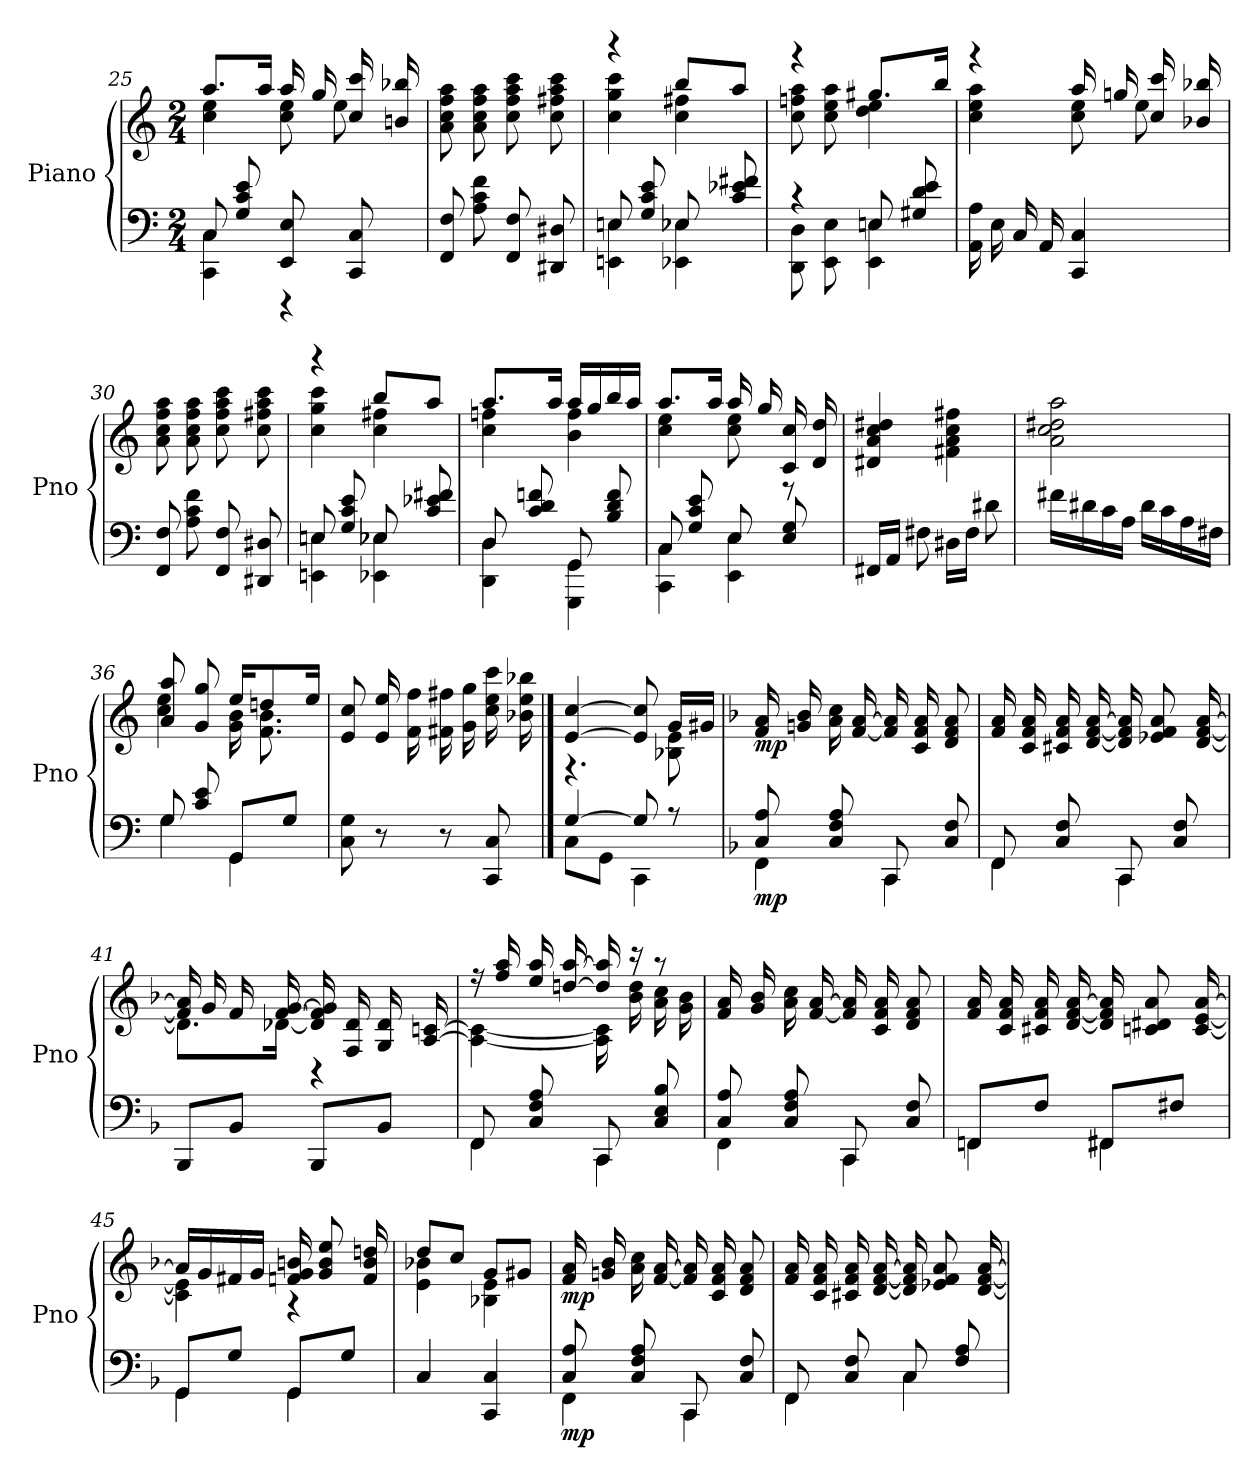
**kern	**dynam	**kern	**dynam
*part2	*part2	*part1	*part1
*staff2	*staff2	*staff1	*staff1
*I"Piano	*	*I"Piano	*
*I'Pno	*	*I'Pno	*
*clefF4	*	*clefG2	*
*k[]	*	*k[]	*
*M2/4	*	*M2/4	*
=25	=25	=25	=25
*^	*	*^	*
8C/	4CC\ 4C\	.	8.aa/L	4cc\ 4ee\	.
8G/ 8c/ 8e/	.	.	.	.	.
.	.	.	16aa/Jk	.	.
8EE/ 8E/	4r	.	16aa/	8cc\ 8ee\	.
.	.	.	16gg/	.	.
8CC/ 8C/	.	.	16cc/ 16ccc/	8ee\	.
.	.	.	16bn/ 16bb-X/	.	.
*v	*v	*	*	*	*
*	*	*v	*v	*
=26	=26	=26	=26
8FF/ 8F/	.	8a\ 8cc\ 8ff\ 8aa\	.
8A\ 8c\ 8f\	.	8a\ 8cc\ 8ff\ 8aa\	.
8FF/ 8F/	.	8cc\ 8ff\ 8aa\ 8ccc\	.
8DD#X/ 8D#X/	.	8cc\ 8ff#X\ 8aa\ 8ccc\	.
=27	=27	=27	=27
*^	*	*^	*
8E/	4EEn\ 4En\	.	4r	4cc\ 4gg\ 4ccc\	.
8G/ 8c/ 8e/	.	.	.	.	.
8E-X/	4EE-X\ 4E-\	.	8bb/L	4cc\ 4ff#X\	.
8c/ 8e-X/ 8f#X/	.	.	8aa/J	.	.
=28	=28	=28	=28	=28	=28
4r	8DD\ 8D\	.	4r	8cc\ 8ffn\ 8aa\	.
.	8EE\ 8E\	.	.	8cc\ 8ee\ 8aa\	.
8En/	4EE\ 4E\	.	8.gg#X/L	4dd\ 4ee\	.
8G#X/ 8d/ 8e/	.	.	.	.	.
.	.	.	16bb/Jk	.	.
*v	*v	*	*	*	*
!!LO:LB:g=z	!!
=29	=29	=29	=29	=29
16AA\ 16A\	.	4r	4cc\ 4ee\ 4aa\	.
16E\	.	.	.	.
16C/	.	.	.	.
16AA/	.	.	.	.
4CC/ 4C/	.	16aa/	8cc\ 8ee\	.
.	.	16ggn/	.	.
.	.	16cc/ 16ccc/	8ee\	.
.	.	16b-X/ 16bb-X/	.	.
*	*	*v	*v	*
=30	=30	=30	=30
8FF/ 8F/	.	8a\ 8cc\ 8ff\ 8aa\	.
8A\ 8c\ 8f\	.	8a\ 8cc\ 8ff\ 8aa\	.
8FF/ 8F/	.	8cc\ 8ff\ 8aa\ 8ccc\	.
8DD#X/ 8D#X/	.	8cc\ 8ff#X\ 8aa\ 8ccc\	.
=31	=31	=31	=31
*^	*	*^	*
8E/	4EEn\ 4En\	.	4r	4cc\ 4gg\ 4ccc\	.
8G/ 8c/ 8e/	.	.	.	.	.
8E-X/	4EE-X\ 4E-\	.	8bb/L	4cc\ 4ff#X\	.
8c/ 8e-X/ 8f#X/	.	.	8aa/J	.	.
=32	=32	=32	=32	=32	=32
8D/	4DD\ 4D\	.	8.aa/L	4cc\ 4ffn\	.
8c/ 8d/ 8fn/	.	.	.	.	.
.	.	.	16aa/Jk	.	.
8GG/	4GGG\ 4GG\	.	16aa/LL	4b\ 4ff\	.
.	.	.	16gg/	.	.
8B/ 8d/ 8f/	.	.	16bb/	.	.
.	.	.	16aa/JJ	.	.
=33	=33	=33	=33	=33	=33
8C/	4CC\ 4C\	.	8.aa/L	4cc\ 4ee\	.
8G/ 8c/ 8e/	.	.	.	.	.
.	.	.	16aa/Jk	.	.
8E/	4EE\ 4E\	.	16aa/	8cc\ 8ee\	.
.	.	.	16gg/	.	.
8E/ 8G/	.	.	16c/ 16cc/	8r	.
.	.	.	16d/ 16dd/	.	.
*v	*v	*	*	*	*
*	*	*v	*v	*
!!LO:LB:g=z
=34	=34	=34	=34
16FF#X/LL	.	4d#X/ 4a/ 4cc/ 4dd#X/	.
16AA/JJ	.	.	.
8F#X\	.	.	.
16D#X\LL	.	4f#X\ 4a\ 4cc\ 4ff#X\	.
16F#\JJ	.	.	.
8d#X\	.	.	.
=35	=35	=35	=35
16f#X\LL	.	2a\ 2cc\ 2dd#X\ 2aa\	.
16d#X\	.	.	.
16c\	.	.	.
16A\JJ	.	.	.
16d#\LL	.	.	.
16c\	.	.	.
16A\	.	.	.
16F#X\JJ	.	.	.
=36	=36	=36	=36
*^	*	*^	*
8G/	4G\	.	8a/ 8aa/	4cc\ 4ee\	.
8c/ 8e/	.	.	8g/ 8gg/	.	.
8GG/L	4GG\	.	16ee/KL	16g\ 16b\	.
.	.	.	8ddn/	8.f\ 8.b\	.
8G/J	.	.	.	.	.
.	.	.	16ee/Jk	.	.
*v	*v	*	*	*	*
*	*	*v	*v	*
=37	=37	=37	=37
8C\ 8G\	.	8e/ 8cc/	.
8r	.	16e/ 16ee/	.
.	.	16f\ 16ff\	.
8r	.	16f#X\ 16ff#X\	.
.	.	16g\ 16gg\	.
8CC/ 8C/	.	16cc\ 16ee\ 16ccc\	.
.	.	16b-X\ 16ee\ 16bb-X\	.
==38	==38	==38	==38
*^	*	*^	*
[4G/	8C\L	.	[4e/ [4cc/	4.r	.
.	8GG\J	.	.	.	.
8G/]	4CC\	.	8e/] 8cc/]	.	.
8r	.	.	16g/LL	8B-X\ 8e\	.
.	.	.	16g#X/JJ	.	.
*	*	*	*v	*v	*
!!LO:LB:g=z
=39!|	=39!|	=39!|	=39!|	=39!|
*k[b-]	*	*	*k[b-]	*
!	!	!LO:DY:b	!	!LO:DY:b
8C/ 8A/	4FF\	mp	16f/ 16a/	mp
.	.	.	16gn/ 16b-/	.
8C/ 8F/ 8A/	.	.	16a\ 16cc\	.
.	.	.	[16f/ [16a/	.
8CC/	4CC\	.	16f/] 16a/]	.
.	.	.	16c/ 16f/ 16a/	.
8C/ 8F/	.	.	8d/ 8f/ 8a/	.
=40	=40	=40	=40	=40
8FF/	4FF\	.	16f/ 16a/	.
.	.	.	16c/ 16f/ 16a/	.
8C/ 8F/	.	.	16c#X/ 16f/ 16a/	.
.	.	.	[16d/ [16f/ [16a/	.
8CC/	4CC\	.	16d/] 16f/] 16a/]	.
.	.	.	8e-X/ 8f/ 8a/	.
8C/ 8F/	.	.	.	.
.	.	.	[16d/ [16f/ [16a/	.
*v	*v	*	*	*
=41	=41	=41	=41
*	*	*^	*
8BBB-/L	.	16f/] 16a/]	8.dn\L]	.
.	.	16g/	.	.
8BB-/J	.	16f/	.	.
.	.	[16f/ [16g/	[16d-X\Jk	.
8BBB-/L	.	16d-/] 16f/] 16g/]	4r	.
.	.	16F/ 16d-/	.	.
8BB-/J	.	16G/ 16d-/	.	.
.	.	[16A/ [16cn/	.	.
=42	=42	=42	=42	=42
*^	*	*	*	*
8FF/	4FF\	.	16r	4A\_ 4c\_	.
.	.	.	16ff/ 16aa/	.	.
8C/ 8F/ 8A/	.	.	16ee/ 16aa/	.	.
.	.	.	[16ddn/ [16aa/	.	.
8CC/	4CC\	.	16dd/] 16aa/]	16A\] 16c\]	.
.	.	.	16r	16b-\ 16dd\	.
8C/ 8E/ 8B-/	.	.	8r	16a\ 16cc\	.
.	.	.	.	16g\ 16b-\	.
*	*	*	*v	*v	*
!!LO:LB:g=z
=43	=43	=43	=43	=43
8C/ 8A/	4FF\	.	16f/ 16a/	.
.	.	.	16g/ 16b-/	.
8C/ 8F/ 8A/	.	.	16a\ 16cc\	.
.	.	.	[16f/ [16a/	.
8CC/	4CC\	.	16f/] 16a/]	.
.	.	.	16c/ 16f/ 16a/	.
8C/ 8F/	.	.	8d/ 8f/ 8a/	.
=44	=44	=44	=44	=44
8FF/L	4FFn\	.	16f/ 16a/	.
.	.	.	16c/ 16f/ 16a/	.
8F/J	.	.	16c#X/ 16f/ 16a/	.
.	.	.	[16d/ [16f/ [16a/	.
8FF#X/L	4FF#\	.	16d/] 16f/] 16a/]	.
.	.	.	8cn/ 8d#X/ 8a/	.
8F#X/J	.	.	.	.
!	!	!	!	!LO:DY:b
.	.	.	[16c/ [16e/ [16a/	other-dynamics
=45	=45	=45	=45	=45
*	*	*	*^	*
8GG/L	4GG\	.	16a/LL]	4c\] 4e\]	.
.	.	.	16g/	.	.
8G/J	.	.	16f#X/	.	.
.	.	.	16g/JJ	.	.
8GG/L	4GG\	.	16fn/ 16g/ 16bn/	4r	.
.	.	.	8g/ 8b/ 8ee/	.	.
8G/J	.	.	.	.	.
!	!	!	!	!	!LO:DY:b
.	.	.	16f/ 16b/ 16ddn/	.	other-dynamics
*v	*v	*	*	*	*
=46	=46	=46	=46	=46
4C/	.	8dd/L	4e\ 4b-X\	.
.	.	8cc/J	.	.
4CC/ 4C/	.	8g/L	4B-X\ 4e\	.
!	!	!	!	!LO:DY:b
.	.	8g#X/J	.	other-dynamics
*	*	*v	*v	*
!!LO:LB:g=z
=47	=47	=47	=47
*^	*	*	*
!	!	!LO:DY:b	!	!LO:DY:b
8C/ 8A/	4FF\	mp	16f/ 16a/	mp
.	.	.	16gn/ 16b-/	.
8C/ 8F/ 8A/	.	.	16a\ 16cc\	.
.	.	.	[16f/ [16a/	.
8CC/	4CC\	.	16f/] 16a/]	.
.	.	.	16c/ 16f/ 16a/	.
8C/ 8F/	.	.	8d/ 8f/ 8a/	.
=48	=48	=48	=48	=48
8FF/	4FF\	.	16f/ 16a/	.
.	.	.	16c/ 16f/ 16a/	.
8C/ 8F/	.	.	16c#X/ 16f/ 16a/	.
.	.	.	[16d/ [16f/ [16a/	.
8C/	4C\	.	16d/] 16f/] 16a/]	.
.	.	.	8e-X/ 8f/ 8a/	.
8F/ 8A/	.	.	.	.
.	.	.	[16d/ [16f/ [16a/	.
*v	*v	*	*	*
=	=	=	=
*-	*-	*-	*-
